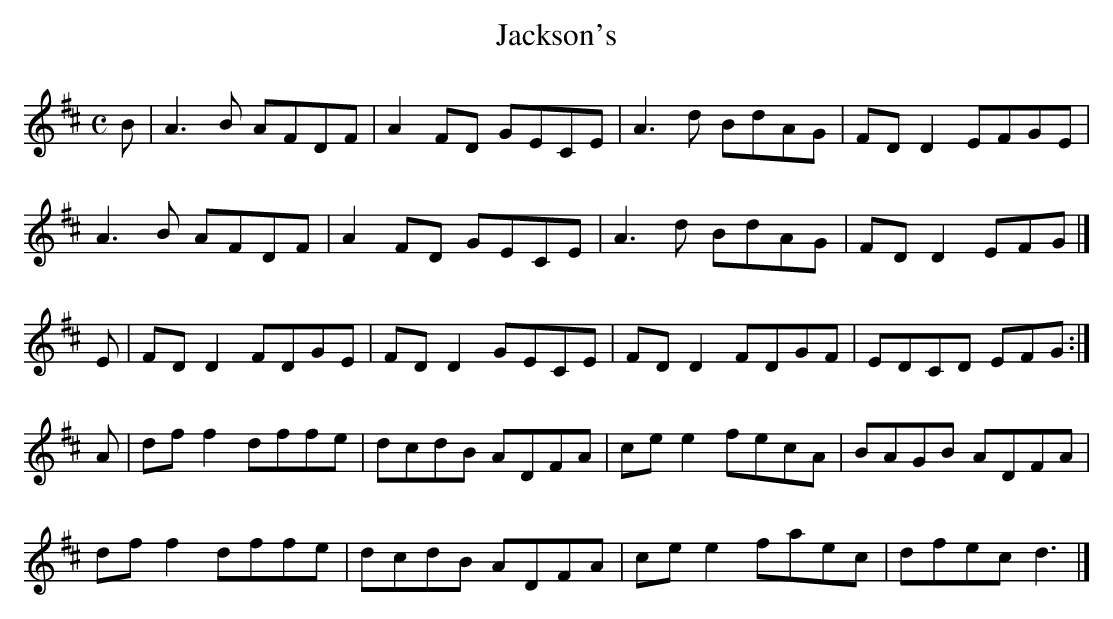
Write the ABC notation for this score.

X:1
T:Jackson's
M:C
L:1/8
K:D Major
B|A3B AFDF|A2FD GECE|A3d BdAG|FDD2 EFGE|!
A3B AFDF|A2FD GECE|A3d BdAG|FDD2 EFG|]!
E|FDD2 FDGE|FDD2 GECE|FDD2 FDGF|EDCD EFG:|!
A|dff2 dffe|dcdB ADFA|cee2 fecA|BAGB ADFA|!
dff2 dffe|dcdB ADFA|cee2 faec|dfec d3|]!
